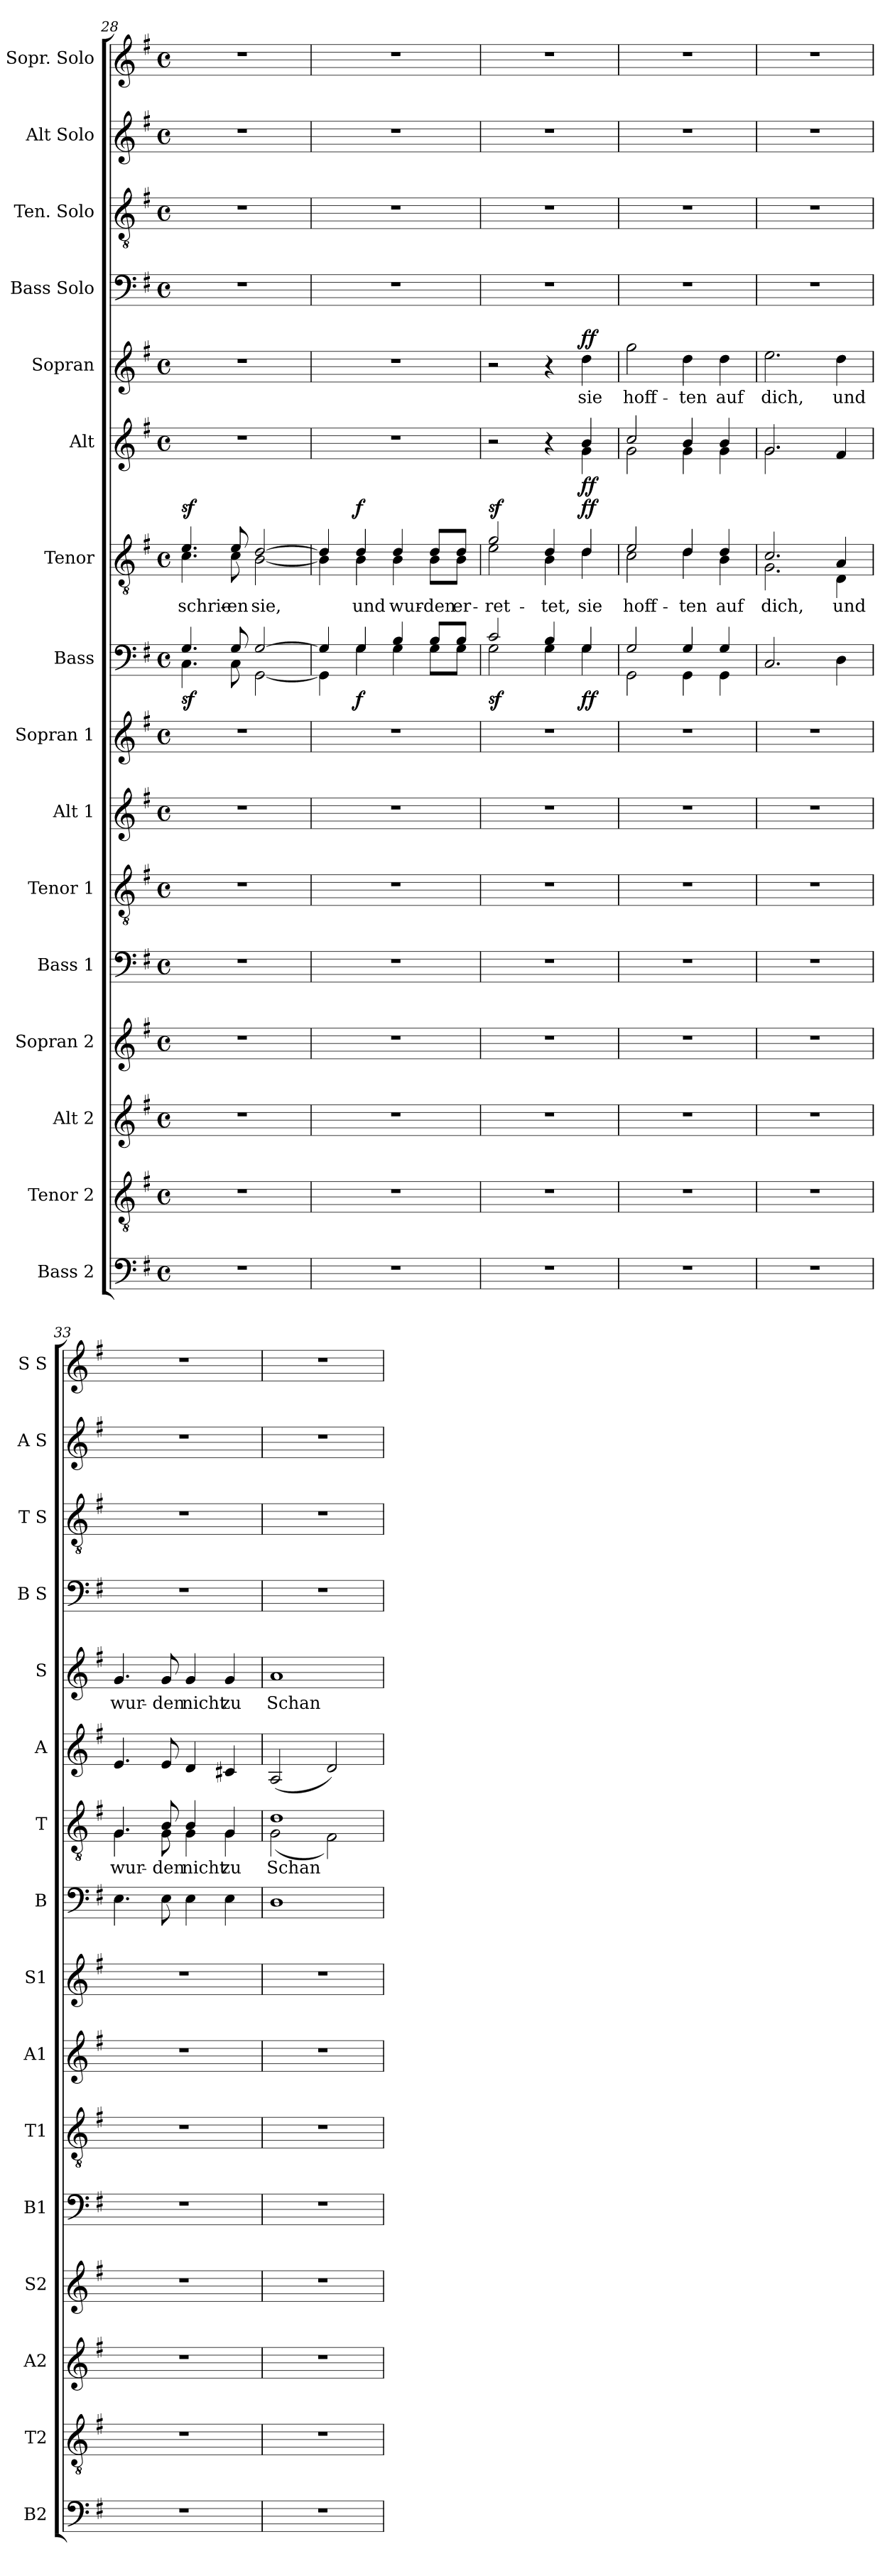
**kern	**kern	**kern	**kern	**kern	**kern	**kern	**kern	**kern	**dynam	**kern	**text	**dynam	**kern	**dynam	**kern	**text	**dynam	**kern	**kern	**kern	**kern
*part16	*part15	*part14	*part13	*part12	*part11	*part10	*part9	*part8	*part8	*part7	*part7	*part7	*part6	*part6	*part5	*part5	*part5	*part4	*part3	*part2	*part1
*staff16	*staff15	*staff14	*staff13	*staff12	*staff11	*staff10	*staff9	*staff8	*staff8	*staff7	*staff7	*staff7	*staff6	*staff6	*staff5	*staff5	*staff5	*staff4	*staff3	*staff2	*staff1
*I"Bass 2	*I"Tenor 2	*I"Alt 2	*I"Sopran 2	*I"Bass 1	*I"Tenor 1	*I"Alt 1	*I"Sopran 1	*I"Bass	*	*I"Tenor	*	*	*I"Alt	*	*I"Sopran	*	*	*I"Bass Solo	*I"Ten. Solo	*I"Alt Solo	*I"Sopr. Solo
*I'B2	*I'T2	*I'A2	*I'S2	*I'B1	*I'T1	*I'A1	*I'S1	*I'B	*	*I'T	*	*	*I'A	*	*I'S	*	*	*I'B S	*I'T S	*I'A S	*I'S S
*clefF4	*clefGv2	*clefG2	*clefG2	*clefF4	*clefGv2	*clefG2	*clefG2	*clefF4	*	*clefGv2	*	*	*clefG2	*	*clefG2	*	*	*clefF4	*clefGv2	*clefG2	*clefG2
*k[f#]	*k[f#]	*k[f#]	*k[f#]	*k[f#]	*k[f#]	*k[f#]	*k[f#]	*k[f#]	*	*k[f#]	*	*	*k[f#]	*	*k[f#]	*	*	*k[f#]	*k[f#]	*k[f#]	*k[f#]
*M4/4	*M4/4	*M4/4	*M4/4	*M4/4	*M4/4	*M4/4	*M4/4	*M4/4	*	*M4/4	*	*	*M4/4	*	*M4/4	*	*	*M4/4	*M4/4	*M4/4	*M4/4
*met(c)	*met(c)	*met(c)	*met(c)	*met(c)	*met(c)	*met(c)	*met(c)	*met(c)	*	*met(c)	*	*	*met(c)	*	*met(c)	*	*	*met(c)	*met(c)	*met(c)	*met(c)
=28	=28	=28	=28	=28	=28	=28	=28	=28	=28	=28	=28	=28	=28	=28	=28	=28	=28	=28	=28	=28	=28
*	*	*	*	*	*	*	*	*^	*	*	*	*	*	*	*	*	*	*	*	*	*
!	!	!	!	!	!	!	!	!	!	!LO:DY:b	!	!LO:LY:b	!LO:DY:b	!	!	!	!	!	!	!	!	!
*	*	*	*	*	*	*	*	*	*	*	*^	*	*	*	*	*	*	*	*	*	*	*
1r	1r	1r	1r	1r	1r	1r	1r	4.G/	4.C\	sf	4.e/	4.c\	schrie-	sf	1r	.	1r	.	.	1r	1r	1r	1r
!	!	!	!	!	!	!	!	!	!	!	!	!	!LO:LY:b	!	!	!	!	!	!	!	!	!	!
.	.	.	.	.	.	.	.	8G/	8C\	.	8e/	8c\	-en	.	.	.	.	.	.	.	.	.	.
!	!	!	!	!	!	!	!	!	!	!	!	!	!LO:LY:b	!	!	!	!	!	!	!	!	!	!
.	.	.	.	.	.	.	.	[2G/	[2GG\	.	[2d/	[2B\	sie,	.	.	.	.	.	.	.	.	.	.
=29	=29	=29	=29	=29	=29	=29	=29	=29	=29	=29	=29	=29	=29	=29	=29	=29	=29	=29	=29	=29	=29	=29	=29
1r	1r	1r	1r	1r	1r	1r	1r	4G/]	4GG\]	.	4d/]	4B\]	.	.	1r	.	1r	.	.	1r	1r	1r	1r
!	!	!	!	!	!	!	!	!	!	!LO:DY:b	!	!	!LO:LY:b	!LO:DY:b	!	!	!	!	!	!	!	!	!
.	.	.	.	.	.	.	.	4G/	4G\	f	4d/	4B\	und	f	.	.	.	.	.	.	.	.	.
!	!	!	!	!	!	!	!	!	!	!	!	!	!LO:LY:b	!	!	!	!	!	!	!	!	!	!
.	.	.	.	.	.	.	.	4B/	4G\	.	4d/	4B\	wur-	.	.	.	.	.	.	.	.	.	.
!	!	!	!	!	!	!	!	!	!	!	!	!	!LO:LY:b	!	!	!	!	!	!	!	!	!	!
.	.	.	.	.	.	.	.	8B/L	8G\L	.	8d/L	8B\L	-den	.	.	.	.	.	.	.	.	.	.
!	!	!	!	!	!	!	!	!	!	!	!	!	!LO:LY:b	!	!	!	!	!	!	!	!	!	!
.	.	.	.	.	.	.	.	8B/J	8G\J	.	8d/J	8B\J	er-	.	.	.	.	.	.	.	.	.	.
=30	=30	=30	=30	=30	=30	=30	=30	=30	=30	=30	=30	=30	=30	=30	=30	=30	=30	=30	=30	=30	=30	=30	=30
!	!	!	!	!	!	!	!	!	!	!LO:DY:b	!	!	!LO:LY:b	!LO:DY:b	!	!	!	!	!	!	!	!	!
*	*	*	*	*	*	*	*	*	*	*	*	*	*	*	*^	*	*	*	*	*	*	*	*
1r	1r	1r	1r	1r	1r	1r	1r	2c/	2G\	sf	2g/	2e\	-ret-	sf	2r	2ryy	.	2r	.	.	1r	1r	1r	1r
!	!	!	!	!	!	!	!	!	!	!	!	!	!LO:LY:b	!	!	!	!	!	!	!	!	!	!	!
.	.	.	.	.	.	.	.	4B/	4G\	.	4d/	4B\	-tet,	.	4r	4ryy	.	4r	.	.	.	.	.	.
!	!	!	!	!	!	!	!	!	!	!LO:DY:b	!	!	!LO:LY:b	!LO:DY:b	!	!	!LO:DY:b	!	!LO:LY:b	!LO:DY:b	!	!	!	!
.	.	.	.	.	.	.	.	4G/	4G\	ff	4d/	4d\	sie	ff	4b/	4g\	ff	4dd\	sie	ff	.	.	.	.
=31	=31	=31	=31	=31	=31	=31	=31	=31	=31	=31	=31	=31	=31	=31	=31	=31	=31	=31	=31	=31	=31	=31	=31	=31
!	!	!	!	!	!	!	!	!	!	!	!	!	!LO:LY:b	!	!	!	!	!	!LO:LY:b	!	!	!	!	!
1r	1r	1r	1r	1r	1r	1r	1r	2G/	2GG\	.	2e/	2c\	hoff-	.	2cc/	2g\	.	2gg\	hoff-	.	1r	1r	1r	1r
!	!	!	!	!	!	!	!	!	!	!	!	!	!LO:LY:b	!	!	!	!	!	!LO:LY:b	!	!	!	!	!
.	.	.	.	.	.	.	.	4G/	4GG\	.	4d/	4d\	-ten	.	4b/	4g\	.	4dd\	-ten	.	.	.	.	.
!	!	!	!	!	!	!	!	!	!	!	!	!	!LO:LY:b	!	!	!	!	!	!LO:LY:b	!	!	!	!	!
.	.	.	.	.	.	.	.	4G/	4GG\	.	4d/	4B\	auf	.	4b/	4g\	.	4dd\	auf	.	.	.	.	.
!!LO:PB:g=z
=32	=32	=32	=32	=32	=32	=32	=32	=32	=32	=32	=32	=32	=32	=32	=32	=32	=32	=32	=32	=32	=32	=32	=32	=32
!	!	!	!	!	!	!	!	!	!	!	!	!	!LO:LY:b	!	!	!	!	!	!LO:LY:b	!	!	!	!	!
*	*	*	*	*	*	*	*	*v	*v	*	*	*	*	*	*	*	*	*	*	*	*	*	*	*
1r	1r	1r	1r	1r	1r	1r	1r	2.C/	.	2.c/	2.G\	dich,	.	2.g/	2.g\	.	2.ee\	dich,	.	1r	1r	1r	1r
!	!	!	!	!	!	!	!	!	!	!	!	!LO:LY:b	!	!	!	!	!	!LO:LY:b	!	!	!	!	!
.	.	.	.	.	.	.	.	4D\	.	4A/	4D\	und	.	4f#/	4ryy	.	4dd\	und	.	.	.	.	.
=33	=33	=33	=33	=33	=33	=33	=33	=33	=33	=33	=33	=33	=33	=33	=33	=33	=33	=33	=33	=33	=33	=33	=33
!	!	!	!	!	!	!	!	!	!	!	!	!LO:LY:b	!	!	!	!	!	!LO:LY:b	!	!	!	!	!
*	*	*	*	*	*	*	*	*	*	*	*	*	*	*v	*v	*	*	*	*	*	*	*	*
1r	1r	1r	1r	1r	1r	1r	1r	4.E\	.	4.G/	4.G\	wur-	.	4.e/	.	4.g/	wur-	.	1r	1r	1r	1r
!	!	!	!	!	!	!	!	!	!	!	!	!LO:LY:b	!	!	!	!	!LO:LY:b	!	!	!	!	!
.	.	.	.	.	.	.	.	8E\	.	8B/	8G\	-den	.	8e/	.	8g/	-den	.	.	.	.	.
!	!	!	!	!	!	!	!	!	!	!	!	!LO:LY:b	!	!	!	!	!LO:LY:b	!	!	!	!	!
.	.	.	.	.	.	.	.	4E\	.	4B/	4G\	nicht	.	4d/	.	4g/	nicht	.	.	.	.	.
!	!	!	!	!	!	!	!	!	!	!	!	!LO:LY:b	!	!	!	!	!LO:LY:b	!	!	!	!	!
.	.	.	.	.	.	.	.	4E\	.	4G/	4G\	zu	.	4c#X/	.	4g/	zu	.	.	.	.	.
=34	=34	=34	=34	=34	=34	=34	=34	=34	=34	=34	=34	=34	=34	=34	=34	=34	=34	=34	=34	=34	=34	=34
!	!	!	!	!	!	!	!	!	!	!	!	!LO:LY:b	!	!	!	!	!LO:LY:b	!	!	!	!	!
1r	1r	1r	1r	1r	1r	1r	1r	1D	.	1d	(<2G\	Schan-	.	(<2A/	.	1a	Schan-	.	1r	1r	1r	1r
.	.	.	.	.	.	.	.	.	.	.	2F#\)	.	.	2d/)	.	.	.	.	.	.	.	.
*	*	*	*	*	*	*	*	*	*	*v	*v	*	*	*	*	*	*	*	*	*	*	*
=	=	=	=	=	=	=	=	=	=	=	=	=	=	=	=	=	=	=	=	=	=
*-	*-	*-	*-	*-	*-	*-	*-	*-	*-	*-	*-	*-	*-	*-	*-	*-	*-	*-	*-	*-	*-
